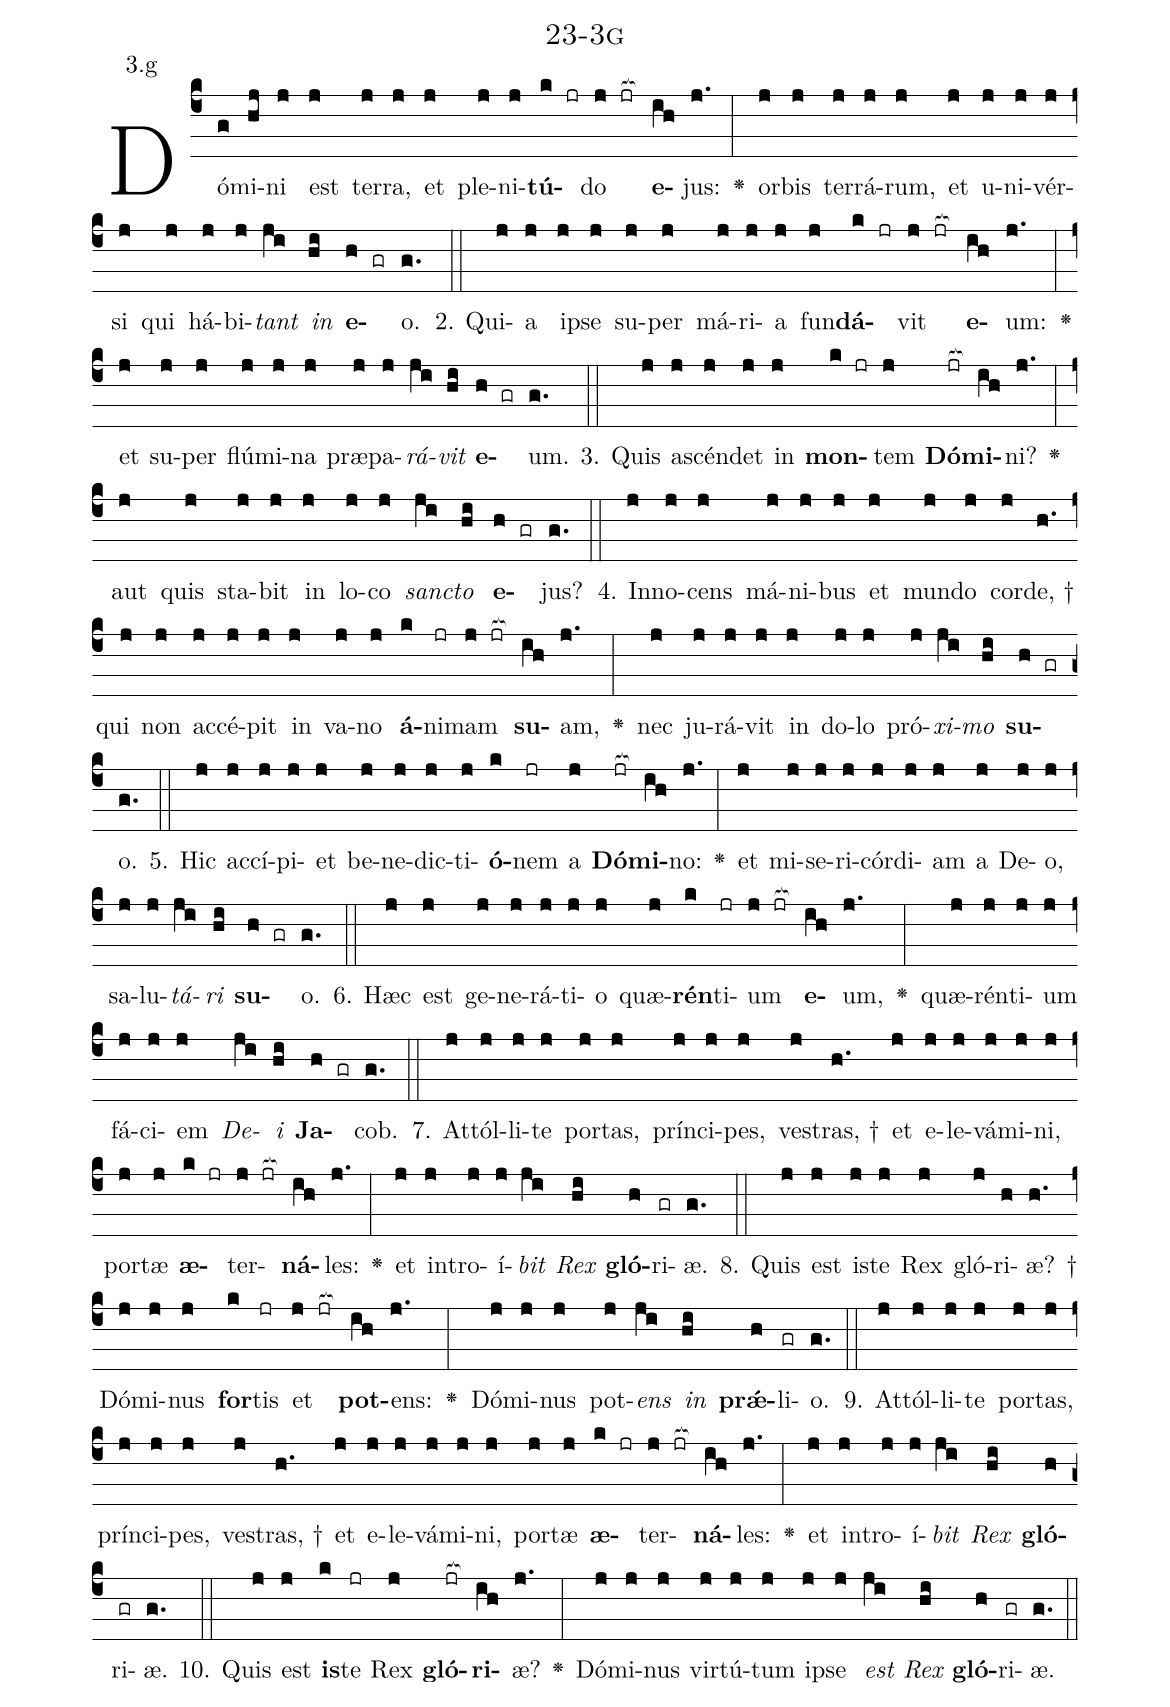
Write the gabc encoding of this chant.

name: 23-3g;
annotation: 3.g;
%%
(c4)Dó(g)mi(hj)ni(j) est(j) ter(j)ra,(j) et(j) ple(j)ni(j)<b>tú</b>(k jr)do(j jr[ocb:1{]) <b>e</b>(ih[ocb:0}])jus:(j.) <v>\greheightstar</v>(:) or(j)bis(j) ter(j)rá(j)rum,(j) et(j) u(j)ni(j)vér(j)si(j) qui(j) há(j)bi(j)<i>tant</i>(ji) <i>in</i>(hi) <b>e</b>(h gr)o.(g.) (::)
2. Qui(j)a(j) ip(j)se(j) su(j)per(j) má(j)ri(j)a(j) fun(j)<b>dá</b>(k jr)vit(j jr[ocb:1{]) <b>e</b>(ih[ocb:0}])um:(j.) <v>\greheightstar</v>(:) et(j) su(j)per(j) flú(j)mi(j)na(j) præ(j)pa(j)<i>rá</i>(ji)<i>vit</i>(hi) <b>e</b>(h gr)um.(g.) (::)
3. Quis(j) a(j)scén(j)det(j) in(j) <b>mon</b>(k jr)tem(j) <b>Dó</b>(jr[ocb:1{])<b>mi</b>(ih[ocb:0}])ni?(j.) <v>\greheightstar</v>(:) aut(j) quis(j) sta(j)bit(j) in(j) lo(j)co(j) <i>sanc</i>(ji)<i>to</i>(hi) <b>e</b>(h gr)jus?(g.) (::)
4. In(j)no(j)cens(j) má(j)ni(j)bus(j) et(j) mun(j)do(j) cor(j)de, †(h.) qui(j) non(j) ac(j)cé(j)pit(j) in(j) va(j)no(j) <b>á</b>(k)ni(jr)mam(j jr[ocb:1{]) <b>su</b>(ih[ocb:0}])am,(j.) <v>\greheightstar</v>(:) nec(j) ju(j)rá(j)vit(j) in(j) do(j)lo(j) pró(j)<i>xi</i>(ji)<i>mo</i>(hi) <b>su</b>(h gr)o.(g.) (::)
5. Hic(j) ac(j)cí(j)pi(j)et(j) be(j)ne(j)dic(j)ti(j)<b>ó</b>(k)nem(jr) a(j) <b>Dó</b>(jr[ocb:1{])<b>mi</b>(ih[ocb:0}])no:(j.) <v>\greheightstar</v>(:) et(j) mi(j)se(j)ri(j)cór(j)di(j)am(j) a(j) De(j)o,(j) sa(j)lu(j)<i>tá</i>(ji)<i>ri</i>(hi) <b>su</b>(h gr)o.(g.) (::)
6. Hæc(j) est(j) ge(j)ne(j)rá(j)ti(j)o(j) quæ(j)<b>rén</b>(k)ti(jr)um(j jr[ocb:1{]) <b>e</b>(ih[ocb:0}])um,(j.) <v>\greheightstar</v>(:) quæ(j)rén(j)ti(j)um(j) fá(j)ci(j)em(j) <i>De</i>(ji)<i>i</i>(hi) <b>Ja</b>(h gr)cob.(g.) (::)
7. At(j)tól(j)li(j)te(j) por(j)tas,(j) prín(j)ci(j)pes,(j) ves(j)tras, †(h.) et(j) e(j)le(j)vá(j)mi(j)ni,(j) por(j)tæ(j) <b>æ</b>(k jr)ter(j jr[ocb:1{])<b>ná</b>(ih[ocb:0}])les:(j.) <v>\greheightstar</v>(:) et(j) in(j)tro(j)í(j)<i>bit</i>(ji) <i>Rex</i>(hi) <b>gló</b>(h)ri(gr)æ.(g.) (::)
8. Quis(j) est(j) is(j)te(j) Rex(j) gló(j)ri(h)æ? †(h.) Dó(j)mi(j)nus(j) <b>for</b>(k)tis(jr) et(j jr[ocb:1{]) <b>pot</b>(ih[ocb:0}])ens:(j.) <v>\greheightstar</v>(:) Dó(j)mi(j)nus(j) pot(j)<i>ens</i>(ji) <i>in</i>(hi) <b>prǽ</b>(h)li(gr)o.(g.) (::)
9. At(j)tól(j)li(j)te(j) por(j)tas,(j) prín(j)ci(j)pes,(j) ves(j)tras, †(h.) et(j) e(j)le(j)vá(j)mi(j)ni,(j) por(j)tæ(j) <b>æ</b>(k jr)ter(j jr[ocb:1{])<b>ná</b>(ih[ocb:0}])les:(j.) <v>\greheightstar</v>(:) et(j) in(j)tro(j)í(j)<i>bit</i>(ji) <i>Rex</i>(hi) <b>gló</b>(h)ri(gr)æ.(g.) (::)
10. Quis(j) est(j) <b>is</b>(k)te(jr) Rex(j) <b>gló</b>(jr[ocb:1{])<b>ri</b>(ih[ocb:0}])æ?(j.) <v>\greheightstar</v>(:) Dó(j)mi(j)nus(j) vir(j)tú(j)tum(j) ip(j)se(j) <i>est</i>(ji) <i>Rex</i>(hi) <b>gló</b>(h)ri(gr)æ.(g.) (::)
